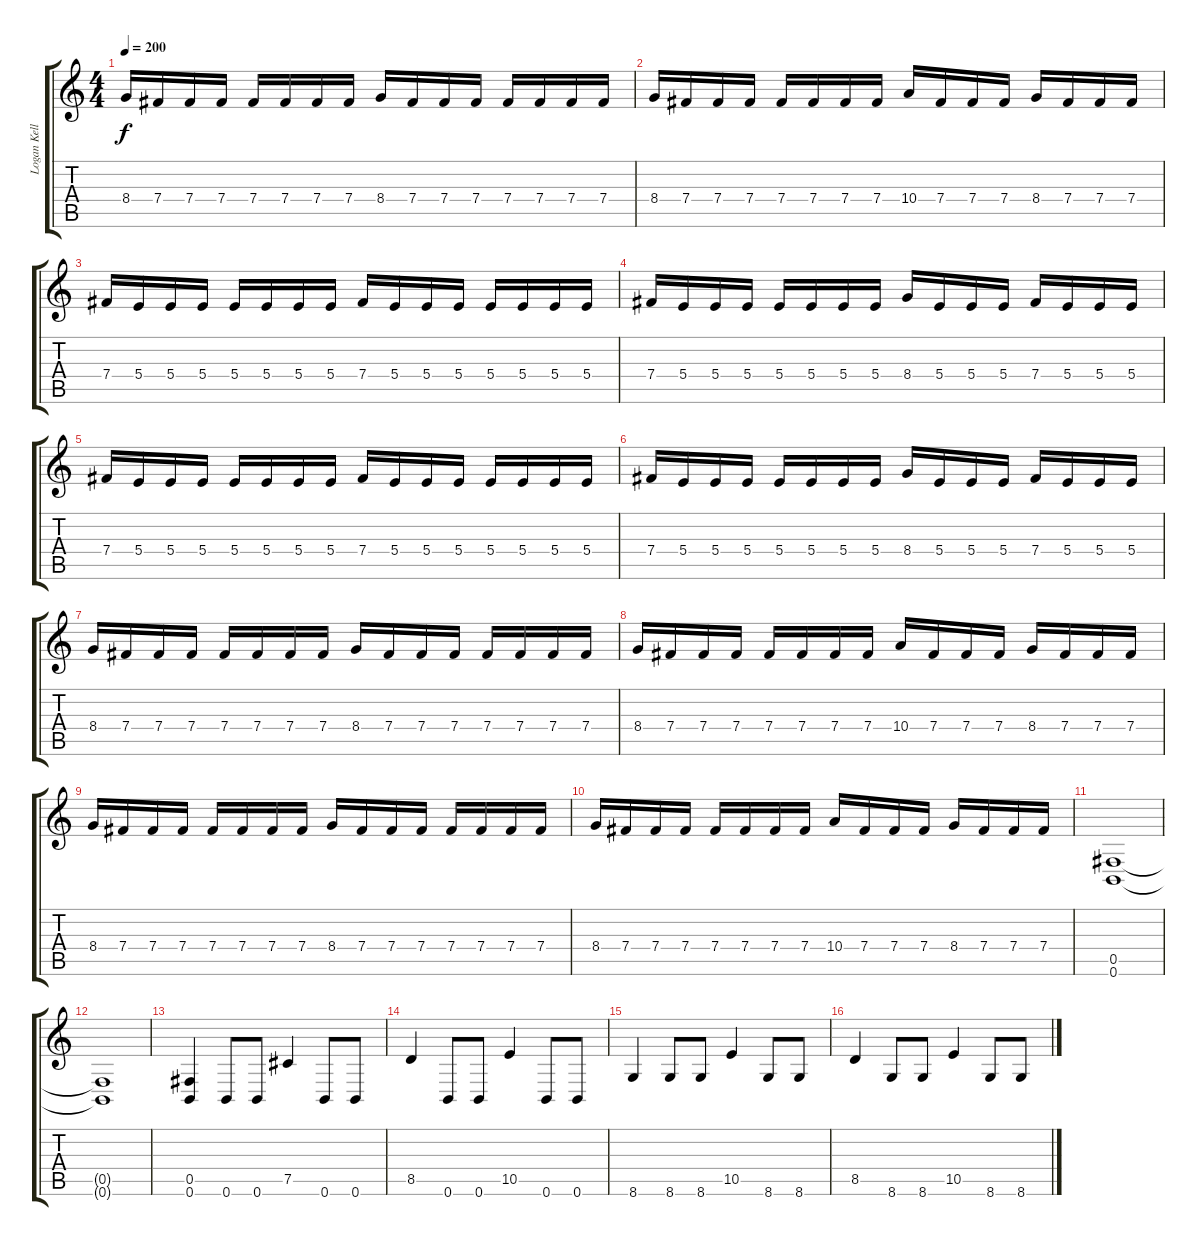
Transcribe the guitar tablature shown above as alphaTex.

\track ("Logan Kelly" "Logan Kell") {instrument distortionguitar}
\staff {score tabs}
\tuning (Db4 Ab3 E3 B2 Gb2 B1) {hide}
\ts (4 4)
\tempo 200
\clef g2
\ks c
8.4.16{dy f} 7.4.16 7.4.16 7.4.16 7.4.16 7.4.16 7.4.16 7.4.16 8.4.16 7.4.16 7.4.16 7.4.16 7.4.16 7.4.16 7.4.16 7.4.16 |
8.4.16 7.4.16 7.4.16 7.4.16 7.4.16 7.4.16 7.4.16 7.4.16 10.4.16 7.4.16 7.4.16 7.4.16 8.4.16 7.4.16 7.4.16 7.4.16 |
7.4.16 5.4.16 5.4.16 5.4.16 5.4.16 5.4.16 5.4.16 5.4.16 7.4.16 5.4.16 5.4.16 5.4.16 5.4.16 5.4.16 5.4.16 5.4.16 |
7.4.16 5.4.16 5.4.16 5.4.16 5.4.16 5.4.16 5.4.16 5.4.16 8.4.16 5.4.16 5.4.16 5.4.16 7.4.16 5.4.16 5.4.16 5.4.16 |
7.4.16 5.4.16 5.4.16 5.4.16 5.4.16 5.4.16 5.4.16 5.4.16 7.4.16 5.4.16 5.4.16 5.4.16 5.4.16 5.4.16 5.4.16 5.4.16 |
7.4.16 5.4.16 5.4.16 5.4.16 5.4.16 5.4.16 5.4.16 5.4.16 8.4.16 5.4.16 5.4.16 5.4.16 7.4.16 5.4.16 5.4.16 5.4.16 |
8.4.16 7.4.16 7.4.16 7.4.16 7.4.16 7.4.16 7.4.16 7.4.16 8.4.16 7.4.16 7.4.16 7.4.16 7.4.16 7.4.16 7.4.16 7.4.16 |
8.4.16 7.4.16 7.4.16 7.4.16 7.4.16 7.4.16 7.4.16 7.4.16 10.4.16 7.4.16 7.4.16 7.4.16 8.4.16 7.4.16 7.4.16 7.4.16 |
8.4.16 7.4.16 7.4.16 7.4.16 7.4.16 7.4.16 7.4.16 7.4.16 8.4.16 7.4.16 7.4.16 7.4.16 7.4.16 7.4.16 7.4.16 7.4.16 |
8.4.16 7.4.16 7.4.16 7.4.16 7.4.16 7.4.16 7.4.16 7.4.16 10.4.16 7.4.16 7.4.16 7.4.16 8.4.16 7.4.16 7.4.16 7.4.16 |
(0.5 0.6).1 |
(0.5{t} 0.6{t}).1 |
(0.5 0.6).4 0.6.8 0.6.8 7.5.4 0.6.8 0.6.8 |
8.5.4 0.6.8 0.6.8 10.5.4 0.6.8 0.6.8 |
8.6.4 8.6.8 8.6.8 10.5.4 8.6.8 8.6.8 |
8.5.4 8.6.8 8.6.8 10.5.4 8.6.8 8.6.8
